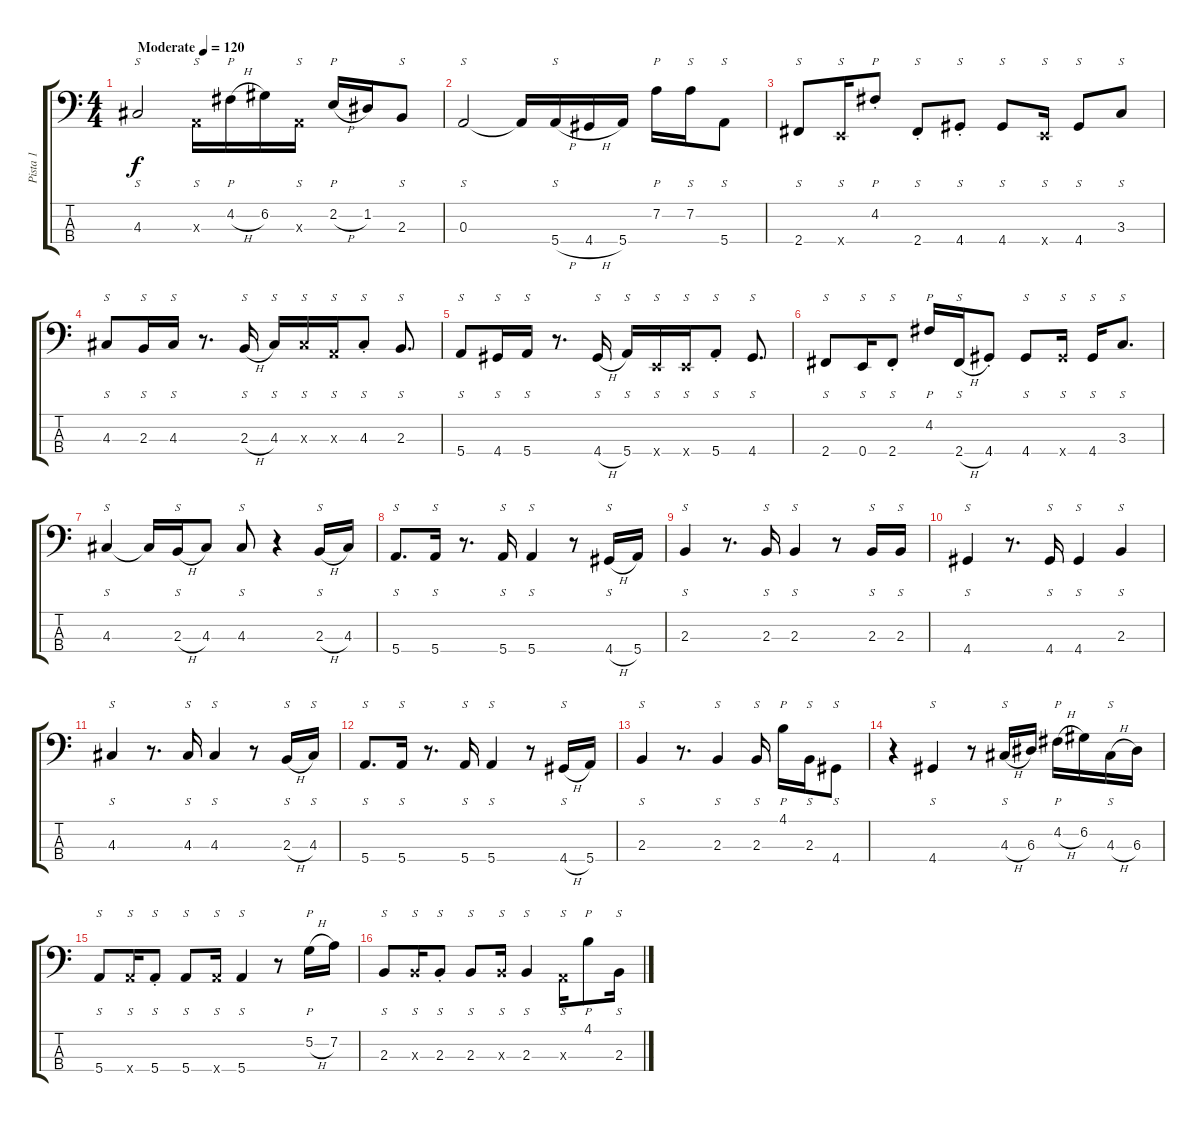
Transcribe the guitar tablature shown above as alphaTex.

\track ("Pista 1" "Pista 1") {instrument slapbass1}
\staff {score tabs}
\tuning (G2 D2 A1 E1) {hide}
\ts (4 4)
\tempo (120 "Moderate")
\clef f4
\ks c
4.3.2{s dy f instrument slapbass1} 0.3{x}.16{s} 4.2{h}.16{p} 6.2.16 0.3{x}.16{s} 2.2{h}.16{p} 1.2.16 2.3.8{s} |
0.3.2{s} 0.3{t}.16 5.4{h}.16{s} 4.4{h}.16 5.4.16 7.2.16{p} 7.2.16{s} 5.4.8{s} |
2.4.8{s} 0.4{x}.16{s} 4.2{st}.8{p} 2.4{st}.8{s} 4.4{st}.8{s} 4.4.8{s} 0.4{x}.16{s} 4.4.8{s} 3.3.8{s} |
4.3.8{s} 2.3.16{s} 4.3.16{s} r.8{d} 2.3{h}.16{s} 4.3.16{s} 4.3{x}.16{s} 0.3{x}.16{s} 4.3{st}.8{s} 2.3.8{s d} |
5.4.8{s} 4.4.16{s} 5.4.16{s} r.8{d} 4.4{h}.16{s} 5.4.16{s} 0.4{x}.16{s} 0.4{x}.16{s} 5.4{st}.8{s} 4.4.8{s d} |
2.4.8{s} 0.4.16{s} 2.4{st}.8{s} 4.2.16{p} 2.4{h}.16{s} 4.4{st}.8 4.4.8{s} 4.4{x}.16{s} 4.4.16{s} 3.3.8{s d} |
4.3.4{s} 4.3{t}.16 2.3{h}.16{s} 4.3.8 4.3.8{s} r.4 2.3{h}.16{s} 4.3.16 |
5.4.8{s d} 5.4.16{s} r.8{d} 5.4.16{s} 5.4.4{s} r.8 4.4{h}.16{s} 5.4.16 |
2.3.4{s} r.8{d} 2.3.16{s} 2.3.4{s} r.8 2.3.16{s} 2.3.16{s} |
4.4.4{s} r.8{d} 4.4.16{s} 4.4.4{s} 2.3.4{s} |
4.3.4{s} r.8{d} 4.3.16{s} 4.3.4{s} r.8 2.3{h}.16{s} 4.3.16{s} |
5.4.8{s d} 5.4.16{s} r.8{d} 5.4.16{s} 5.4.4{s} r.8 4.4{h}.16{s} 5.4.16 |
2.3.4{s} r.8{d} 2.3.4{s} 2.3.16{s} 4.1.16{p} 2.3.16{s} 4.4.8{s} |
r.4 4.4.4{s} r.8 4.3{h}.16{s} 6.3.16 4.2{h}.16{p} 6.2.16 4.3{h}.16{s} 6.3.16 |
5.4.8{s} 5.4{x}.16{s} 5.4{st}.8{s} 5.4.8{s} 5.4{x}.16{s} 5.4.4{s} r.8 5.2{h}.16{p} 7.2.16 |
2.3.8{s} 2.3{x}.16{s} 2.3{st}.8{s} 2.3.8{s} 2.3{x}.16{s} 2.3.4{s} 0.3{x}.16{s} 4.1.8{p} 2.3.16{s}
